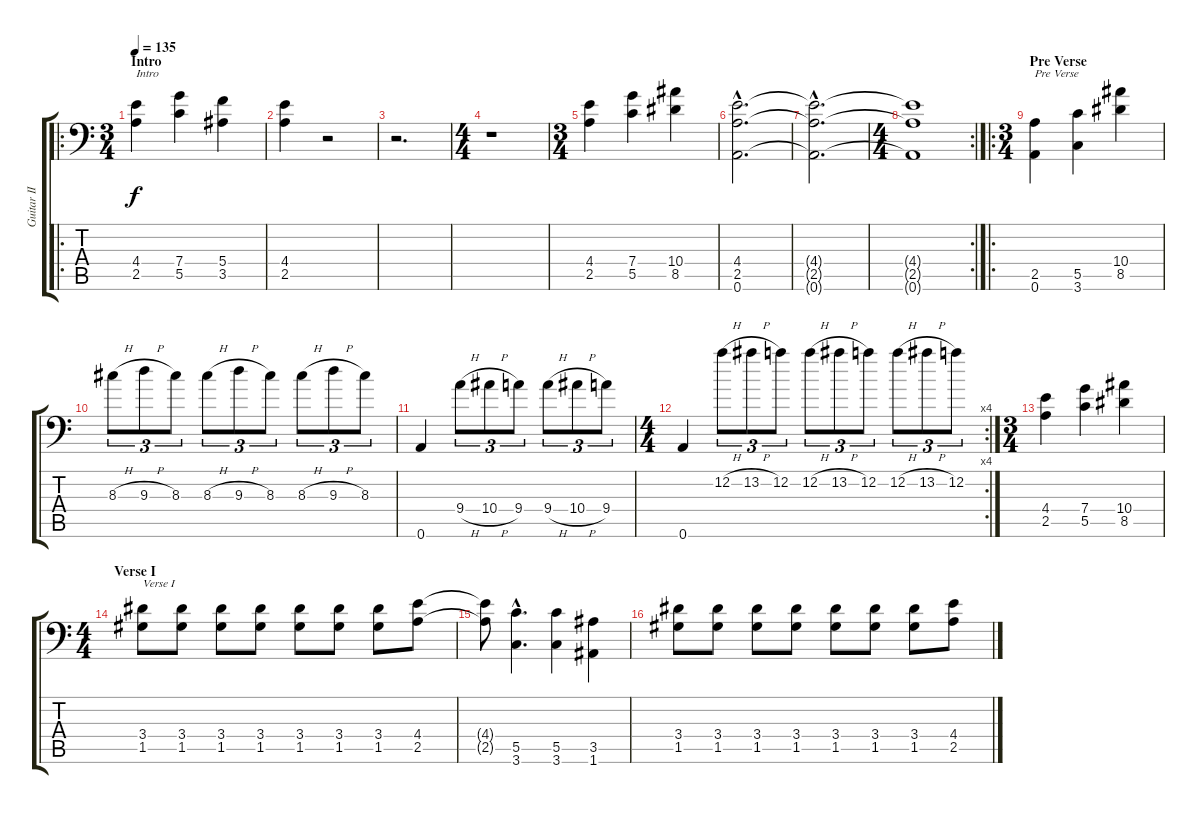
\track ("Guitar II [Troy Sanders]" "Guitar II ") {instrument distortionguitar}
\staff {score tabs}
\tuning (D4 A3 F3 C3 G2 A1) {hide}
\ro
\ts (3 4)
\section ("" "Intro")
\tempo 135
\clef f4
\ks c
(4.4 2.5).4{txt "Intro" dy f instrument distortionguitar} (7.4 5.5).4 (5.4 3.5).4 |
(4.4 2.5).4 r.2 |
r.2{d} |
\ts (4 4)
r.1 |
\ts (3 4)
(4.4 2.5).4 (7.4 5.5).4 (10.4 8.5).4 |
(4.4{hac} 2.5{hac} 0.6{hac}).2{d} |
(4.4{hac t} 2.5{hac t} 0.6{hac t}).2{d} |
\rc 2
\ts (4 4)
(4.4{t} 2.5{t} 0.6{t}).1 |
\ro
\ts (3 4)
\section ("" "Pre Verse")
(2.5 0.6).4{txt "Pre Verse"} (5.5 3.6).4 (10.4 8.5).4 |
8.3{h}.8{tu (3 2)} 9.3{h}.8{tu (3 2)} 8.3.8{tu (3 2)} 8.3{h}.8{tu (3 2)} 9.3{h}.8{tu (3 2)} 8.3.8{tu (3 2)} 8.3{h}.8{tu (3 2)} 9.3{h}.8{tu (3 2)} 8.3.8{tu (3 2)} |
0.6.4 9.4{h}.8{tu (3 2)} 10.4{h}.8{tu (3 2)} 9.4.8{tu (3 2)} 9.4{h}.8{tu (3 2)} 10.4{h}.8{tu (3 2)} 9.4.8{tu (3 2)} |
\rc 4
\ts (4 4)
0.6.4 12.2{h}.8{tu (3 2)} 13.2{h}.8{tu (3 2)} 12.2.8{tu (3 2)} 12.2{h}.8{tu (3 2)} 13.2{h}.8{tu (3 2)} 12.2.8{tu (3 2)} 12.2{h}.8{tu (3 2)} 13.2{h}.8{tu (3 2)} 12.2.8{tu (3 2)} |
\ts (3 4)
(4.4 2.5).4 (7.4 5.5).4 (10.4 8.5).4 |
\ts (4 4)
\section ("" "Verse I")
(3.4 1.5).8{txt "Verse I"} (3.4 1.5).8 (3.4 1.5).8 (3.4 1.5).8 (3.4 1.5).8 (3.4 1.5).8 (3.4 1.5).8 (4.4 2.5).8 |
(4.4{t} 2.5{t}).8 (5.5{hac} 3.6{hac}).4{d} (5.5 3.6).4 (3.5 1.6).4 |
(3.4 1.5).8 (3.4 1.5).8 (3.4 1.5).8 (3.4 1.5).8 (3.4 1.5).8 (3.4 1.5).8 (3.4 1.5).8 (4.4 2.5).8
